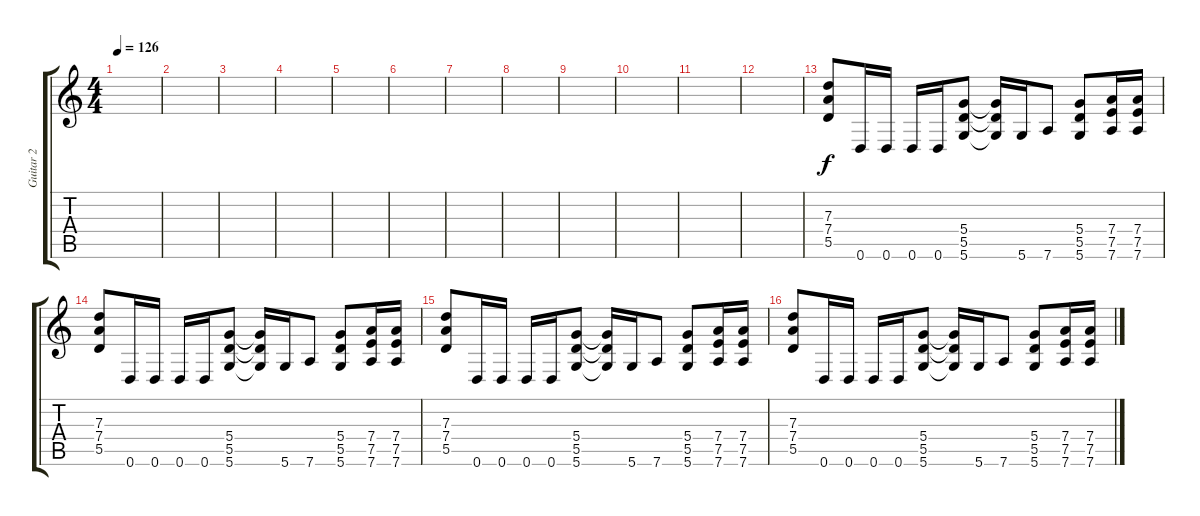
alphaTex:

\track ("Guitar 2" "Guitar 2") {instrument distortionguitar}
\staff {score tabs}
\tuning (E4 B3 G3 D3 A2 D2) {hide}
\ts (4 4)
\tempo 126
\clef g2
\ks c
|
|
|
|
|
|
|
|
|
|
|
|
(7.3 7.4 5.5).8{volume 13} 0.6.16 0.6.16 0.6.16 0.6.16 (5.4 5.5 5.6).8 (5.4{t} 5.5{t} 5.6{t}).16 5.6.16 7.6.8 (5.4 5.5 5.6).8 (7.4 7.5 7.6).16 (7.4 7.5 7.6).16 |
(7.3 7.4 5.5).8 0.6.16 0.6.16 0.6.16 0.6.16 (5.4 5.5 5.6).8 (5.4{t} 5.5{t} 5.6{t}).16 5.6.16 7.6.8 (5.4 5.5 5.6).8 (7.4 7.5 7.6).16 (7.4 7.5 7.6).16 |
(7.3 7.4 5.5).8 0.6.16 0.6.16 0.6.16 0.6.16 (5.4 5.5 5.6).8 (5.4{t} 5.5{t} 5.6{t}).16 5.6.16 7.6.8 (5.4 5.5 5.6).8 (7.4 7.5 7.6).16 (7.4 7.5 7.6).16 |
(7.3 7.4 5.5).8 0.6.16 0.6.16 0.6.16 0.6.16 (5.4 5.5 5.6).8 (5.4{t} 5.5{t} 5.6{t}).16 5.6.16 7.6.8 (5.4 5.5 5.6).8 (7.4 7.5 7.6).16 (7.4 7.5 7.6).16
